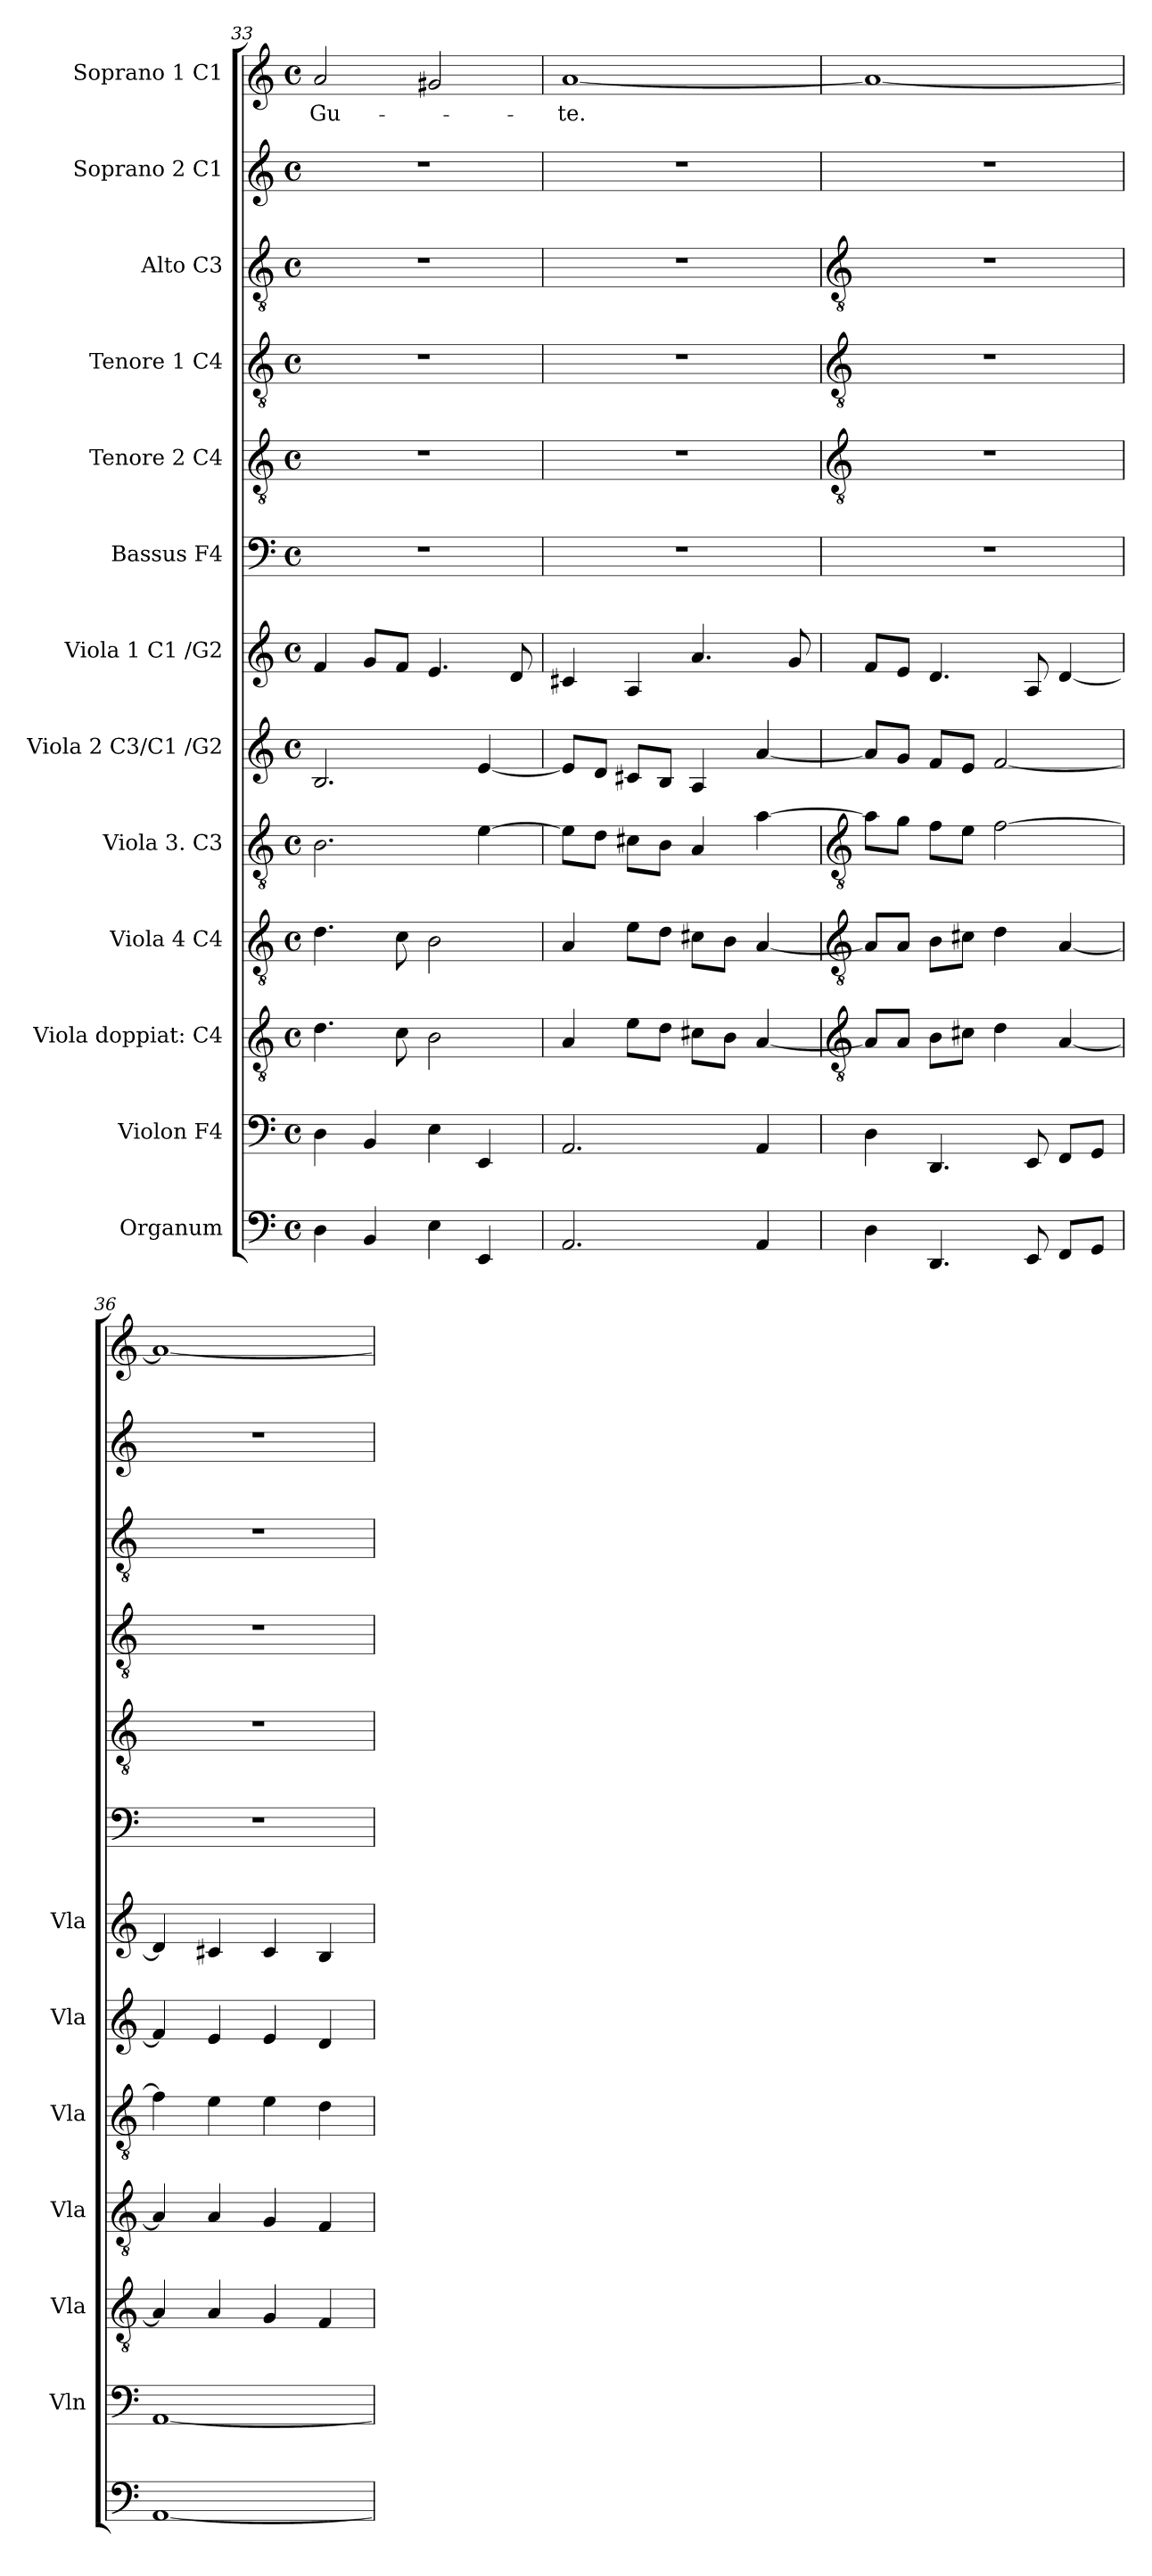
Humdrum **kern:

**kern	**kern	**kern	**kern	**kern	**kern	**kern	**kern	**kern	**kern	**kern	**kern	**kern	**text
*part13	*part12	*part11	*part10	*part9	*part8	*part7	*part6	*part5	*part4	*part3	*part2	*part1	*part1
*staff13	*staff12	*staff11	*staff10	*staff9	*staff8	*staff7	*staff6	*staff5	*staff4	*staff3	*staff2	*staff1	*staff1
*I"Organum	*I"Violon  F4	*I"Viola doppiat:  C4	*I"Viola 4  C4	*I"Viola 3.  C3	*I"Viola 2  C3/C1 /G2	*I"Viola 1  C1 /G2	*I"Bassus  F4	*I"Tenore 2  C4	*I"Tenore 1  C4	*I"Alto  C3	*I"Soprano 2  C1	*I"Soprano 1  C1	*
*	*I'Vln	*I'Vla	*I'Vla	*I'Vla	*I'Vla	*I'Vla	*	*	*	*	*	*	*
*clefF4	*clefF4	*clefGv2	*clefGv2	*clefGv2	*clefG2	*clefG2	*clefF4	*clefGv2	*clefGv2	*clefGv2	*clefG2	*clefG2	*
*k[]	*k[]	*k[]	*k[]	*k[]	*k[]	*k[]	*k[]	*k[]	*k[]	*k[]	*k[]	*k[]	*
*C:	*C:	*C:	*C:	*C:	*C:	*C:	*C:	*C:	*C:	*C:	*C:	*C:	*
*M4/4	*M4/4	*M4/4	*M4/4	*M4/4	*M4/4	*M4/4	*M4/4	*M4/4	*M4/4	*M4/4	*M4/4	*M4/4	*
*met(c)	*met(c)	*met(c)	*met(c)	*met(c)	*met(c)	*met(c)	*met(c)	*met(c)	*met(c)	*met(c)	*met(c)	*met(c)	*
=33	=33	=33	=33	=33	=33	=33	=33	=33	=33	=33	=33	=33	=33
!	!	!	!	!	!	!	!	!	!	!	!	!	!LO:LY:b
4D\	4D\	4.d\	4.d\	2.B\	2.B/	4f/	1r	1r	1r	1r	1r	2a/	Gu-
4BB/	4BB/	.	.	.	.	8g/L	.	.	.	.	.	.	.
.	.	8c\	8c\	.	.	8f/J	.	.	.	.	.	.	.
4E\	4E\	2B\	2B\	.	.	4.e/	.	.	.	.	.	2g#X/	.
4EE/	4EE/	.	.	[4e\	[4e/	.	.	.	.	.	.	.	.
.	.	.	.	.	.	8d/	.	.	.	.	.	.	.
=34	=34	=34	=34	=34	=34	=34	=34	=34	=34	=34	=34	=34	=34
!	!	!	!	!	!	!	!	!	!	!	!	!	!LO:LY:b
2.AA/	2.AA/	4A/	4A/	8e\L]	8e/L]	4c#X/	1r	1r	1r	1r	1r	[1a	-te.
.	.	.	.	8d\J	8d/J	.	.	.	.	.	.	.	.
.	.	8e\L	8e\L	8c#X\L	8c#X/L	4A/	.	.	.	.	.	.	.
.	.	8d\J	8d\J	8B\J	8B/J	.	.	.	.	.	.	.	.
.	.	8c#X\L	8c#X\L	4A/	4A/	4.a/	.	.	.	.	.	.	.
.	.	8B\J	8B\J	.	.	.	.	.	.	.	.	.	.
4AA/	4AA/	[4A/	[4A/	[4a\	[4a/	.	.	.	.	.	.	.	.
.	.	.	.	.	.	8g/	.	.	.	.	.	.	.
!!LO:LB:g=z
=35	=35	=35	=35	=35	=35	=35	=35	=35	=35	=35	=35	=35	=35
*	*	*clefGv2	*clefGv2	*clefGv2	*	*	*	*clefGv2	*clefGv2	*clefGv2	*	*	*
4D\	4D\	8A/L]	8A/L]	8a\L]	8a/L]	8f/L	1r	1r	1r	1r	1r	1a_	.
.	.	8A/J	8A/J	8g\J	8g/J	8e/J	.	.	.	.	.	.	.
4.DD/	4.DD/	8B\L	8B\L	8f\L	8f/L	4.d/	.	.	.	.	.	.	.
.	.	8c#X\J	8c#X\J	8e\J	8e/J	.	.	.	.	.	.	.	.
.	.	4d\	4d\	[2f\	[2f/	.	.	.	.	.	.	.	.
8EE/	8EE/	.	.	.	.	8A/	.	.	.	.	.	.	.
8FF/L	8FF/L	[4A/	[4A/	.	.	[4d/	.	.	.	.	.	.	.
8GG/J	8GG/J	.	.	.	.	.	.	.	.	.	.	.	.
=36	=36	=36	=36	=36	=36	=36	=36	=36	=36	=36	=36	=36	=36
[1AA	[1AA	4A/]	4A/]	4f\]	4f/]	4d/]	1r	1r	1r	1r	1r	1a_	.
.	.	4A/	4A/	4e\	4e/	4c#X/	.	.	.	.	.	.	.
.	.	4G/	4G/	4e\	4e/	4c#/	.	.	.	.	.	.	.
.	.	4F/	4F/	4d\	4d/	4B/	.	.	.	.	.	.	.
=	=	=	=	=	=	=	=	=	=	=	=	=	=
*-	*-	*-	*-	*-	*-	*-	*-	*-	*-	*-	*-	*-	*-
